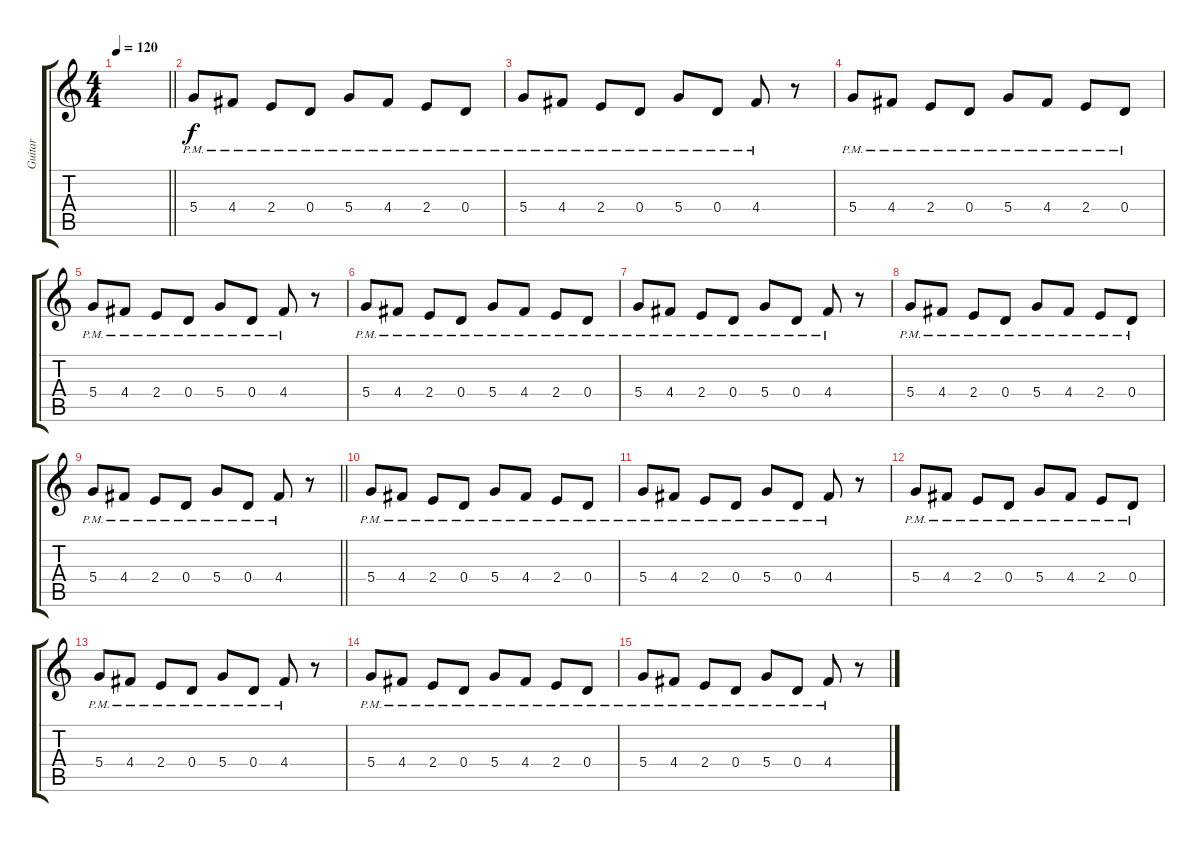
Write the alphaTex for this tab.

\track ("Guitar" "Guitar") {instrument acousticguitarsteel}
\staff {score tabs}
\tuning (E4 B3 G3 D3 A2 E2) {hide}
\ts (4 4)
\tempo 120
\clef g2
\barLineRight lightlight
\ks c
|
5.4{pm}.8 4.4{pm}.8 2.4{pm}.8 0.4{pm}.8 5.4{pm}.8 4.4{pm}.8 2.4{pm}.8 0.4{pm}.8 |
5.4{pm}.8 4.4{pm}.8 2.4{pm}.8 0.4{pm}.8 5.4{pm}.8 0.4{pm}.8 4.4{pm}.8 r.8 |
5.4{pm}.8 4.4{pm}.8 2.4{pm}.8 0.4{pm}.8 5.4{pm}.8 4.4{pm}.8 2.4{pm}.8 0.4{pm}.8 |
5.4{pm}.8 4.4{pm}.8 2.4{pm}.8 0.4{pm}.8 5.4{pm}.8 0.4{pm}.8 4.4{pm}.8 r.8 |
5.4{pm}.8 4.4{pm}.8 2.4{pm}.8 0.4{pm}.8 5.4{pm}.8 4.4{pm}.8 2.4{pm}.8 0.4{pm}.8 |
5.4{pm}.8 4.4{pm}.8 2.4{pm}.8 0.4{pm}.8 5.4{pm}.8 0.4{pm}.8 4.4{pm}.8 r.8 |
5.4{pm}.8 4.4{pm}.8 2.4{pm}.8 0.4{pm}.8 5.4{pm}.8 4.4{pm}.8 2.4{pm}.8 0.4{pm}.8 |
\barLineRight lightlight
5.4{pm}.8 4.4{pm}.8 2.4{pm}.8 0.4{pm}.8 5.4{pm}.8 0.4{pm}.8 4.4{pm}.8 r.8 |
5.4{pm}.8 4.4{pm}.8 2.4{pm}.8 0.4{pm}.8 5.4{pm}.8 4.4{pm}.8 2.4{pm}.8 0.4{pm}.8 |
5.4{pm}.8 4.4{pm}.8 2.4{pm}.8 0.4{pm}.8 5.4{pm}.8 0.4{pm}.8 4.4{pm}.8 r.8 |
5.4{pm}.8 4.4{pm}.8 2.4{pm}.8 0.4{pm}.8 5.4{pm}.8 4.4{pm}.8 2.4{pm}.8 0.4{pm}.8 |
5.4{pm}.8 4.4{pm}.8 2.4{pm}.8 0.4{pm}.8 5.4{pm}.8 0.4{pm}.8 4.4{pm}.8 r.8 |
5.4{pm}.8 4.4{pm}.8 2.4{pm}.8 0.4{pm}.8 5.4{pm}.8 4.4{pm}.8 2.4{pm}.8 0.4{pm}.8 |
5.4{pm}.8 4.4{pm}.8 2.4{pm}.8 0.4{pm}.8 5.4{pm}.8 0.4{pm}.8 4.4{pm}.8 r.8
